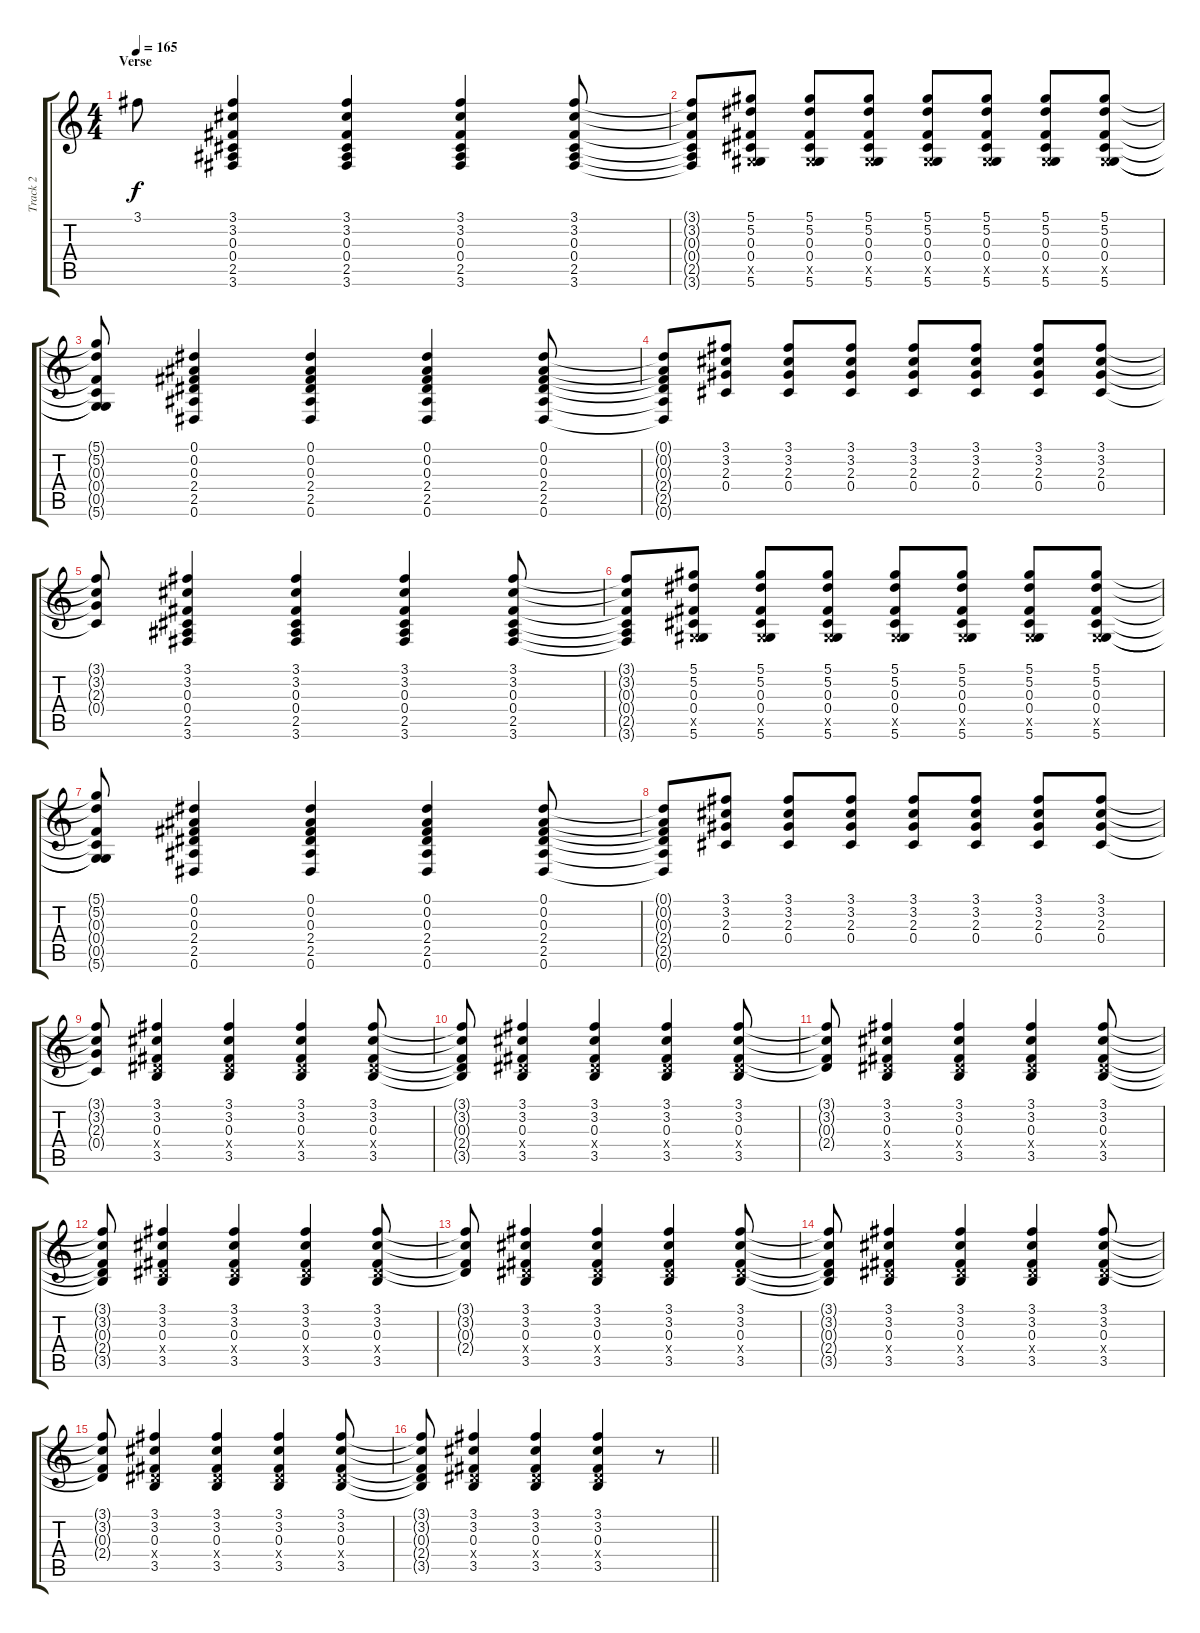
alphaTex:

\track ("Track 2" "Track 2") {instrument distortionguitar}
\staff {score tabs}
\tuning (Eb4 Bb3 Gb3 Db3 Ab2 Eb2) {hide}
\ts (4 4)
\section ("" "Verse")
\tempo 165
\clef g2
\ks c
3.1{t}.8{dy f} (3.1 3.2 0.3 0.4 2.5 3.6).4 (3.1 3.2 0.3 0.4 2.5 3.6).4 (3.1 3.2 0.3 0.4 2.5 3.6).4 (3.1 3.2 0.3 0.4 2.5 3.6).8 |
(3.1{t} 3.2{t} 0.3{t} 0.4{t} 2.5{t} 3.6{t}).8 (5.1 5.2 0.3 0.4 0.5{x} 5.6).8 (5.1 5.2 0.3 0.4 0.5{x} 5.6).8 (5.1 5.2 0.3 0.4 0.5{x} 5.6).8 (5.1 5.2 0.3 0.4 0.5{x} 5.6).8 (5.1 5.2 0.3 0.4 0.5{x} 5.6).8 (5.1 5.2 0.3 0.4 0.5{x} 5.6).8 (5.1 5.2 0.3 0.4 0.5{x} 5.6).8 |
(5.1{t} 5.2{t} 0.3{t} 0.4{t} 0.5{t} 5.6{t}).8 (0.1 0.2 0.3 2.4 2.5 0.6).4 (0.1 0.2 0.3 2.4 2.5 0.6).4 (0.1 0.2 0.3 2.4 2.5 0.6).4 (0.1 0.2 0.3 2.4 2.5 0.6).8 |
(0.1{t} 0.2{t} 0.3{t} 2.4{t} 2.5{t} 0.6{t}).8 (3.1 3.2 2.3 0.4).8 (3.1 3.2 2.3 0.4).8 (3.1 3.2 2.3 0.4).8 (3.1 3.2 2.3 0.4).8 (3.1 3.2 2.3 0.4).8 (3.1 3.2 2.3 0.4).8 (3.1 3.2 2.3 0.4).8 |
(3.1{t} 3.2{t} 2.3{t} 0.4{t}).8 (3.1 3.2 0.3 0.4 2.5 3.6).4 (3.1 3.2 0.3 0.4 2.5 3.6).4 (3.1 3.2 0.3 0.4 2.5 3.6).4 (3.1 3.2 0.3 0.4 2.5 3.6).8 |
(3.1{t} 3.2{t} 0.3{t} 0.4{t} 2.5{t} 3.6{t}).8 (5.1 5.2 0.3 0.4 0.5{x} 5.6).8 (5.1 5.2 0.3 0.4 0.5{x} 5.6).8 (5.1 5.2 0.3 0.4 0.5{x} 5.6).8 (5.1 5.2 0.3 0.4 0.5{x} 5.6).8 (5.1 5.2 0.3 0.4 0.5{x} 5.6).8 (5.1 5.2 0.3 0.4 0.5{x} 5.6).8 (5.1 5.2 0.3 0.4 0.5{x} 5.6).8 |
(5.1{t} 5.2{t} 0.3{t} 0.4{t} 0.5{t} 5.6{t}).8 (0.1 0.2 0.3 2.4 2.5 0.6).4 (0.1 0.2 0.3 2.4 2.5 0.6).4 (0.1 0.2 0.3 2.4 2.5 0.6).4 (0.1 0.2 0.3 2.4 2.5 0.6).8 |
(0.1{t} 0.2{t} 0.3{t} 2.4{t} 2.5{t} 0.6{t}).8 (3.1 3.2 2.3 0.4).8 (3.1 3.2 2.3 0.4).8 (3.1 3.2 2.3 0.4).8 (3.1 3.2 2.3 0.4).8 (3.1 3.2 2.3 0.4).8 (3.1 3.2 2.3 0.4).8 (3.1 3.2 2.3 0.4).8 |
(3.1{t} 3.2{t} 2.3{t} 0.4{t}).8 (3.1 3.2 0.3 2.4{x} 3.5).4 (3.1 3.2 0.3 2.4{x} 3.5).4 (3.1 3.2 0.3 2.4{x} 3.5).4 (3.1 3.2 0.3 2.4{x} 3.5).8 |
(3.1{t} 3.2{t} 0.3{t} 2.4{t} 3.5{t}).8 (3.1 3.2 0.3 2.4{x} 3.5).4 (3.1 3.2 0.3 2.4{x} 3.5).4 (3.1 3.2 0.3 2.4{x} 3.5).4 (3.1 3.2 0.3 2.4{x} 3.5).8 |
(3.1{t} 3.2{t} 0.3{t} 2.4{t}).8 (3.1 3.2 0.3 2.4{x} 3.5).4 (3.1 3.2 0.3 2.4{x} 3.5).4 (3.1 3.2 0.3 2.4{x} 3.5).4 (3.1 3.2 0.3 2.4{x} 3.5).8 |
(3.1{t} 3.2{t} 0.3{t} 2.4{t} 3.5{t}).8 (3.1 3.2 0.3 2.4{x} 3.5).4 (3.1 3.2 0.3 2.4{x} 3.5).4 (3.1 3.2 0.3 2.4{x} 3.5).4 (3.1 3.2 0.3 2.4{x} 3.5).8 |
(3.1{t} 3.2{t} 0.3{t} 2.4{t}).8 (3.1 3.2 0.3 2.4{x} 3.5).4 (3.1 3.2 0.3 2.4{x} 3.5).4 (3.1 3.2 0.3 2.4{x} 3.5).4 (3.1 3.2 0.3 2.4{x} 3.5).8 |
(3.1{t} 3.2{t} 0.3{t} 2.4{t} 3.5{t}).8 (3.1 3.2 0.3 2.4{x} 3.5).4 (3.1 3.2 0.3 2.4{x} 3.5).4 (3.1 3.2 0.3 2.4{x} 3.5).4 (3.1 3.2 0.3 2.4{x} 3.5).8 |
(3.1{t} 3.2{t} 0.3{t} 2.4{t}).8 (3.1 3.2 0.3 2.4{x} 3.5).4 (3.1 3.2 0.3 2.4{x} 3.5).4 (3.1 3.2 0.3 2.4{x} 3.5).4 (3.1 3.2 0.3 2.4{x} 3.5).8 |
\barLineRight lightlight
(3.1{t} 3.2{t} 0.3{t} 2.4{t} 3.5{t}).8 (3.1 3.2 0.3 2.4{x} 3.5).4 (3.1 3.2 0.3 2.4{x} 3.5).4 (3.1 3.2 0.3 2.4{x} 3.5).4 r.8
